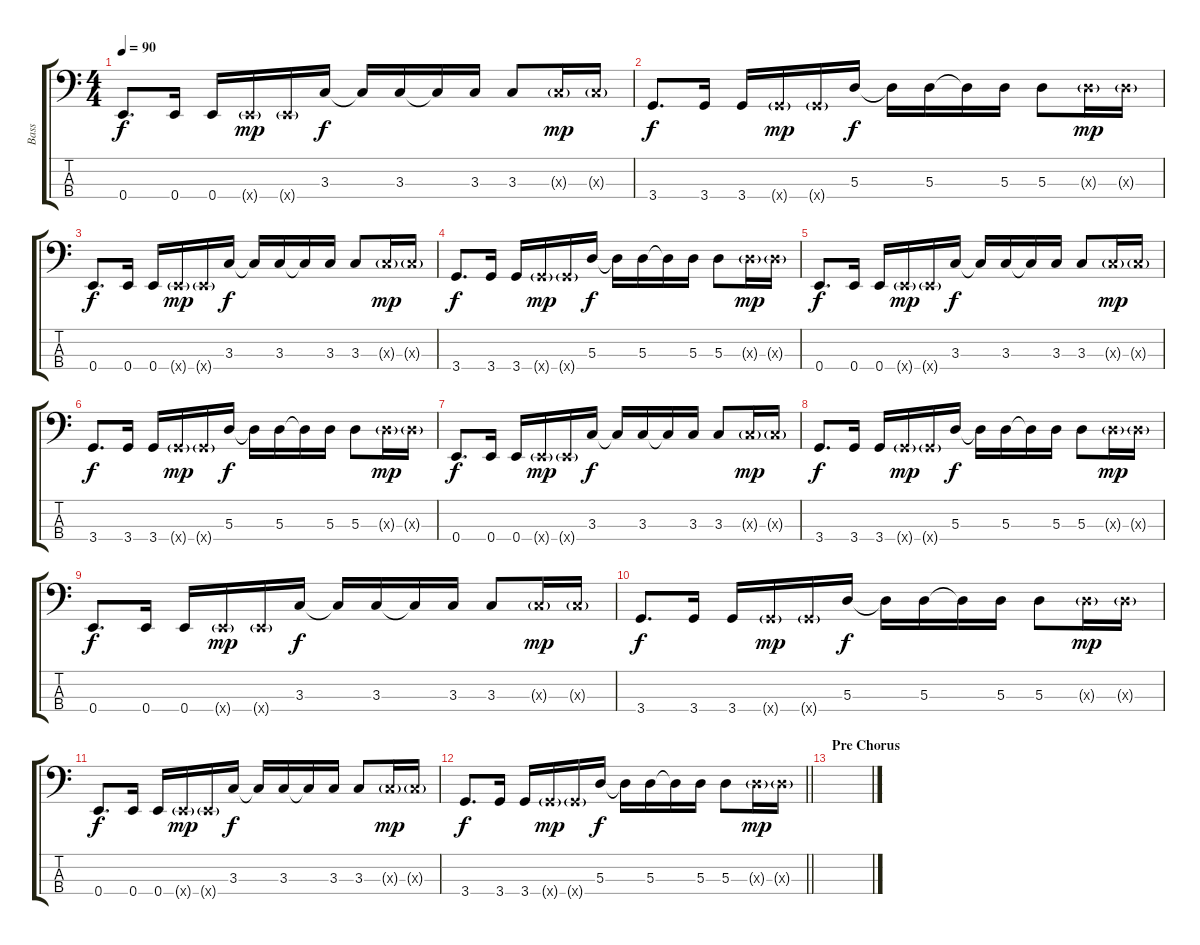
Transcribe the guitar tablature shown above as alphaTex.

\track ("Bass" "Bass") {instrument electricbassfinger}
\staff {score tabs}
\tuning (G2 D2 A1 E1) {hide}
\ts (4 4)
\tempo 90
\clef f4
\ks c
0.4.8{d dy f} 0.4.16 0.4.16 0.4{g x}.16{dy mp} 0.4{g x}.16 3.3.16{dy f} 3.3{t}.16 3.3.16 3.3{t}.16 3.3.16 3.3.8 3.3{g x}.16{dy mp} 3.3{g x}.16 |
3.4.8{d dy f} 3.4.16 3.4.16 3.4{g x}.16{dy mp} 3.4{g x}.16 5.3.16{dy f} 5.3{t}.16 5.3.16 5.3{t}.16 5.3.16 5.3.8 5.3{g x}.16{dy mp} 5.3{g x}.16 |
0.4.8{d dy f} 0.4.16 0.4.16 0.4{g x}.16{dy mp} 0.4{g x}.16 3.3.16{dy f} 3.3{t}.16 3.3.16 3.3{t}.16 3.3.16 3.3.8 3.3{g x}.16{dy mp} 3.3{g x}.16 |
3.4.8{d dy f} 3.4.16 3.4.16 3.4{g x}.16{dy mp} 3.4{g x}.16 5.3.16{dy f} 5.3{t}.16 5.3.16 5.3{t}.16 5.3.16 5.3.8 5.3{g x}.16{dy mp} 5.3{g x}.16 |
0.4.8{d dy f} 0.4.16 0.4.16 0.4{g x}.16{dy mp} 0.4{g x}.16 3.3.16{dy f} 3.3{t}.16 3.3.16 3.3{t}.16 3.3.16 3.3.8 3.3{g x}.16{dy mp} 3.3{g x}.16 |
3.4.8{d dy f} 3.4.16 3.4.16 3.4{g x}.16{dy mp} 3.4{g x}.16 5.3.16{dy f} 5.3{t}.16 5.3.16 5.3{t}.16 5.3.16 5.3.8 5.3{g x}.16{dy mp} 5.3{g x}.16 |
0.4.8{d dy f} 0.4.16 0.4.16 0.4{g x}.16{dy mp} 0.4{g x}.16 3.3.16{dy f} 3.3{t}.16 3.3.16 3.3{t}.16 3.3.16 3.3.8 3.3{g x}.16{dy mp} 3.3{g x}.16 |
3.4.8{d dy f} 3.4.16 3.4.16 3.4{g x}.16{dy mp} 3.4{g x}.16 5.3.16{dy f} 5.3{t}.16 5.3.16 5.3{t}.16 5.3.16 5.3.8 5.3{g x}.16{dy mp} 5.3{g x}.16 |
0.4.8{d dy f} 0.4.16 0.4.16 0.4{g x}.16{dy mp} 0.4{g x}.16 3.3.16{dy f} 3.3{t}.16 3.3.16 3.3{t}.16 3.3.16 3.3.8 3.3{g x}.16{dy mp} 3.3{g x}.16 |
3.4.8{d dy f} 3.4.16 3.4.16 3.4{g x}.16{dy mp} 3.4{g x}.16 5.3.16{dy f} 5.3{t}.16 5.3.16 5.3{t}.16 5.3.16 5.3.8 5.3{g x}.16{dy mp} 5.3{g x}.16 |
0.4.8{d dy f} 0.4.16 0.4.16 0.4{g x}.16{dy mp} 0.4{g x}.16 3.3.16{dy f} 3.3{t}.16 3.3.16 3.3{t}.16 3.3.16 3.3.8 3.3{g x}.16{dy mp} 3.3{g x}.16 |
\barLineRight lightlight
3.4.8{d dy f} 3.4.16 3.4.16 3.4{g x}.16{dy mp} 3.4{g x}.16 5.3.16{dy f} 5.3{t}.16 5.3.16 5.3{t}.16 5.3.16 5.3.8 5.3{g x}.16{dy mp} 5.3{g x}.16 |
\section ("" "Pre Chorus")
